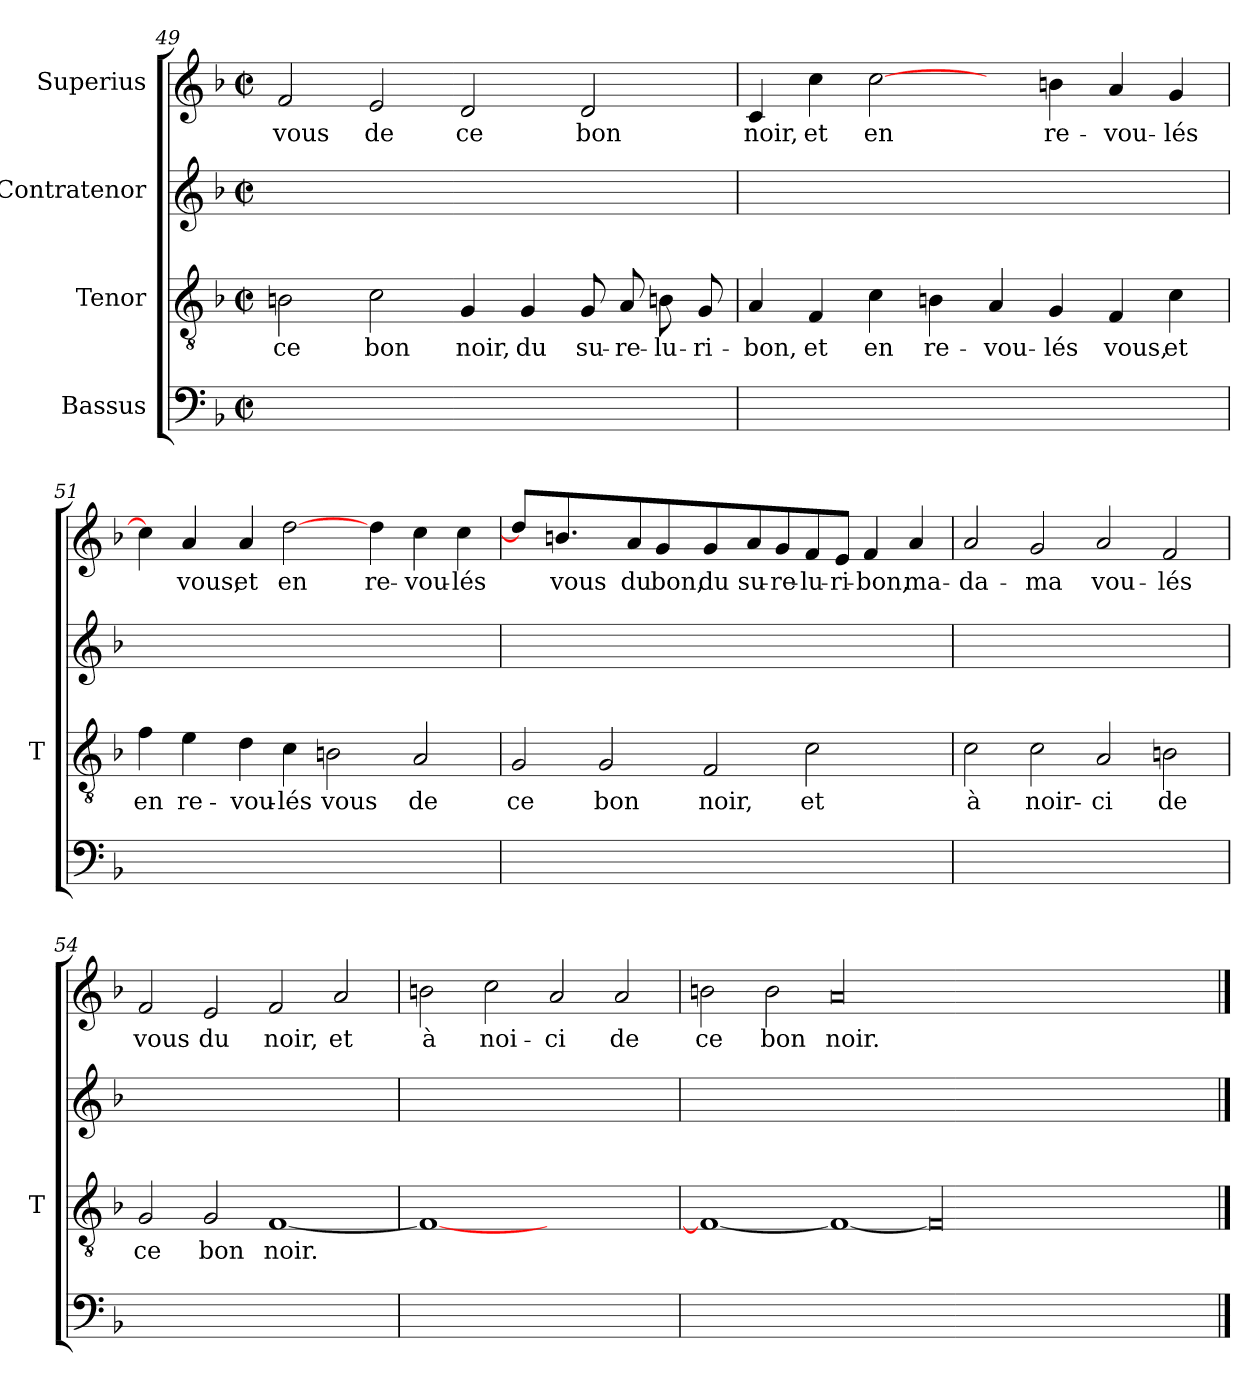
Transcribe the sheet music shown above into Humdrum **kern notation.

**kern	**kern	**text	**kern	**kern	**text
*part4	*part3	*part3	*part2	*part1	*part1
*staff4	*staff3	*staff3	*staff2	*staff1	*staff1
*I"Bassus	*I"Tenor	*	*I"Contratenor	*I"Superius	*
*	*I'T	*	*	*	*
*clefF4	*clefGv2	*	*clefG2	*clefG2	*
*k[b-]	*k[b-]	*	*k[b-]	*k[b-]	*
*F:	*F:	*	*F:	*F:	*
*M2/2	*M2/2	*	*M2/2	*M2/2	*
*met(c|)	*met(c|)	*	*met(c|)	*met(c|)	*
=49	=49	=49	=49	=49	=49
1ryy	2Bn	-ce	1ryy	2f	-vous
.	2c	-bon	.	2e	-de
1ryy	4G	-noir,	1ryy	2d	-ce
.	4G	-du	.	.	.
.	8G	su-	.	2d	-bon
.	8A	re-	.	.	.
.	8Bn	lu-	.	.	.
.	8G	ri-	.	.	.
=50	=50	=50	=50	=50	=50
1ryy	4A	-bon,	1ryy	4c	-noir,
.	4F	-et	.	4cc	-et
.	4c	-en	.	[2cc	-en
.	4Bn	re-	.	.	.
1ryy	4A	vou-	1ryy	4ryy	.
.	4G	-lés	.	4bn	re-
.	4F	-vous,	.	4a	vou-
.	4c	-et	.	4g	-lés
=51	=51	=51	=51	=51	=51
1ryy	4f	-en	1ryy	4cc]	.
.	4e	re-	.	4a	-vous,
.	4d	vou-	.	4a	-et
.	4c	-lés	.	[2dd	-en
1ryy	2Bn	-vous	1ryy	.	.
.	.	.	.	4dd	re-
.	2A	-de	.	4cc	vou-
.	.	.	.	4cc	-lés
=52	=52	=52	=52	=52	=52
1ryy	2G	-ce	1ryy	4dd]	.
.	.	.	.	4.bn	-vous
.	2G	-bon	.	.	.
.	.	.	.	8aJ	-du
.	.	.	.	4g	-bon,
1ryy	2F	-noir,	1ryy	4g	-du
.	.	.	.	8a	su-
.	.	.	.	8g	re-
.	2c	-et	.	8f	lu-
.	.	.	.	8eJ	ri-
.	.	.	.	4f	-bon,
4ryy	4ryy	.	4ryy	4a	ma-
=53	=53	=53	=53	=53	=53
1ryy	2c	-à	1ryy	2a	da-
.	2c	noir-	.	2g	-ma
1ryy	2A	-ci	1ryy	2a	vou-
.	2Bn	-de	.	2f	-lés
=54	=54	=54	=54	=54	=54
1ryy	2G	-ce	1ryy	2f	-vous
.	2G	-bon	.	2e	-du
1ryy	[1F	-noir.	1ryy	2f	-noir,
.	.	.	.	2a	-et
=55	=55	=55	=55	=55	=55
1ryy	1F_	.	1ryy	2bn	-à
.	.	.	.	2cc	noi-
1ryy	1ryy	.	1ryy	2a	-ci
.	.	.	.	2a	-de
=56	=56	=56	=56	=56	=56
1ryy	1F_	.	1ryy	2bn	-ce
.	.	.	.	2b	-bon
00ryy	1F_	.	00ryy	00a	-noir.
.	00F]	-	.	.	.
1ryy	.	.	1ryy	1ryy	.
==	==	==	==	==	==
*-	*-	*-	*-	*-	*-
